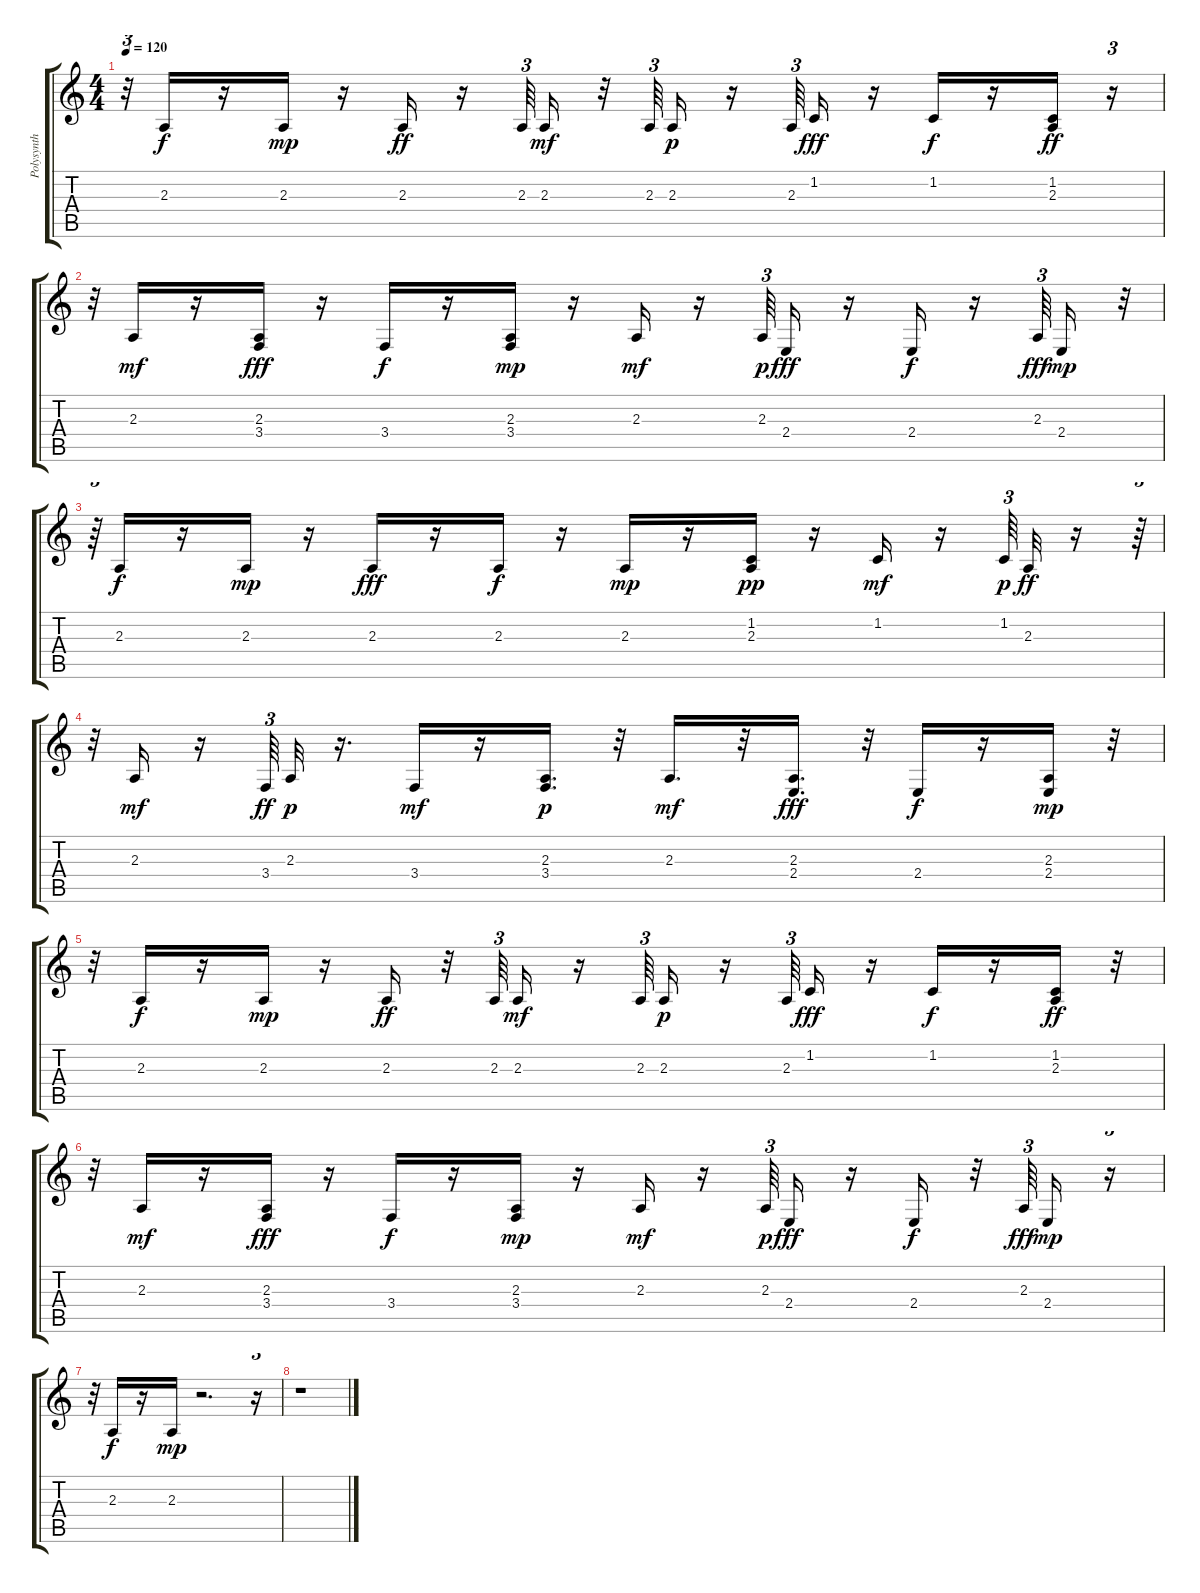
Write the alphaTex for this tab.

\track ("Polysynth" "Polysynth") {instrument pad3polysynth}
\staff {score tabs}
\tuning (E4 B3 G3 D3 A2 E2) {hide}
\ts (4 4)
\tempo 120
\clef g2
\ks c
r.32{tu (3 2) dy mp} 2.3.16{dy f} r.16 2.3.16{dy mp} r.16 2.3.16{dy ff} r.16 2.3.64{tu (3 2)} 2.3.16{dy mf} r.32 2.3.64{tu (3 2)} 2.3.16{dy p} r.16 2.3.64{tu (3 2)} 1.2.16{dy fff} r.16 1.2.16{dy f} r.16 (1.2 2.3).16{dy ff} r.16{tu (3 2)} |
r.32{tu (3 2)} 2.3.16{dy mf} r.16 (2.3 3.4).16{dy fff} r.16 3.4.16{dy f} r.16 (2.3 3.4).16{dy mp} r.16 2.3.16{dy mf} r.16 2.3.64{tu (3 2) dy p} 2.4.16{dy fff} r.16 2.4.16{dy f} r.16 2.3.64{tu (3 2) dy fff} 2.4.16{dy mp} r.32{tu (3 2)} |
r.64{tu (3 2)} 2.3.16{dy f} r.16 2.3.16{dy mp} r.16 2.3.16{dy fff} r.16 2.3.16{dy f} r.16 2.3.16{dy mp} r.16 (1.2 2.3).16{dy pp} r.16 1.2.16{dy mf} r.16 1.2.64{tu (3 2) dy p} 2.3.32{dy ff} r.16 r.64{tu (3 2)} |
r.32{tu (3 2)} 2.3.16{dy mf} r.16 3.4.64{tu (3 2) dy ff} 2.3.32{dy p} r.16{d} 3.4.16{dy mf} r.16 (2.3 3.4).16{d dy p} r.32 2.3.16{d dy mf} r.32 (2.3 2.4).16{d dy fff} r.32 2.4.16{dy f} r.16 (2.3 2.4).16{dy mp} r.32 |
r.32 2.3.16{dy f} r.16 2.3.16{dy mp} r.16 2.3.16{dy ff} r.32 2.3.64{tu (3 2)} 2.3.16{dy mf} r.16 2.3.64{tu (3 2)} 2.3.16{dy p} r.16 2.3.64{tu (3 2)} 1.2.16{dy fff} r.16 1.2.16{dy f} r.16 (1.2 2.3).16{dy ff} r.32 |
r.32 2.3.16{dy mf} r.16 (2.3 3.4).16{dy fff} r.16 3.4.16{dy f} r.16 (2.3 3.4).16{dy mp} r.16 2.3.16{dy mf} r.16 2.3.64{tu (3 2) dy p} 2.4.16{dy fff} r.16 2.4.16{dy f} r.32 2.3.64{tu (3 2) dy fff} 2.4.16{dy mp} r.16{tu (3 2)} |
r.32{tu (3 2)} 2.3.16{dy f} r.16 2.3.16{dy mp} r.2{d} r.16{tu (3 2)} |
r.1
